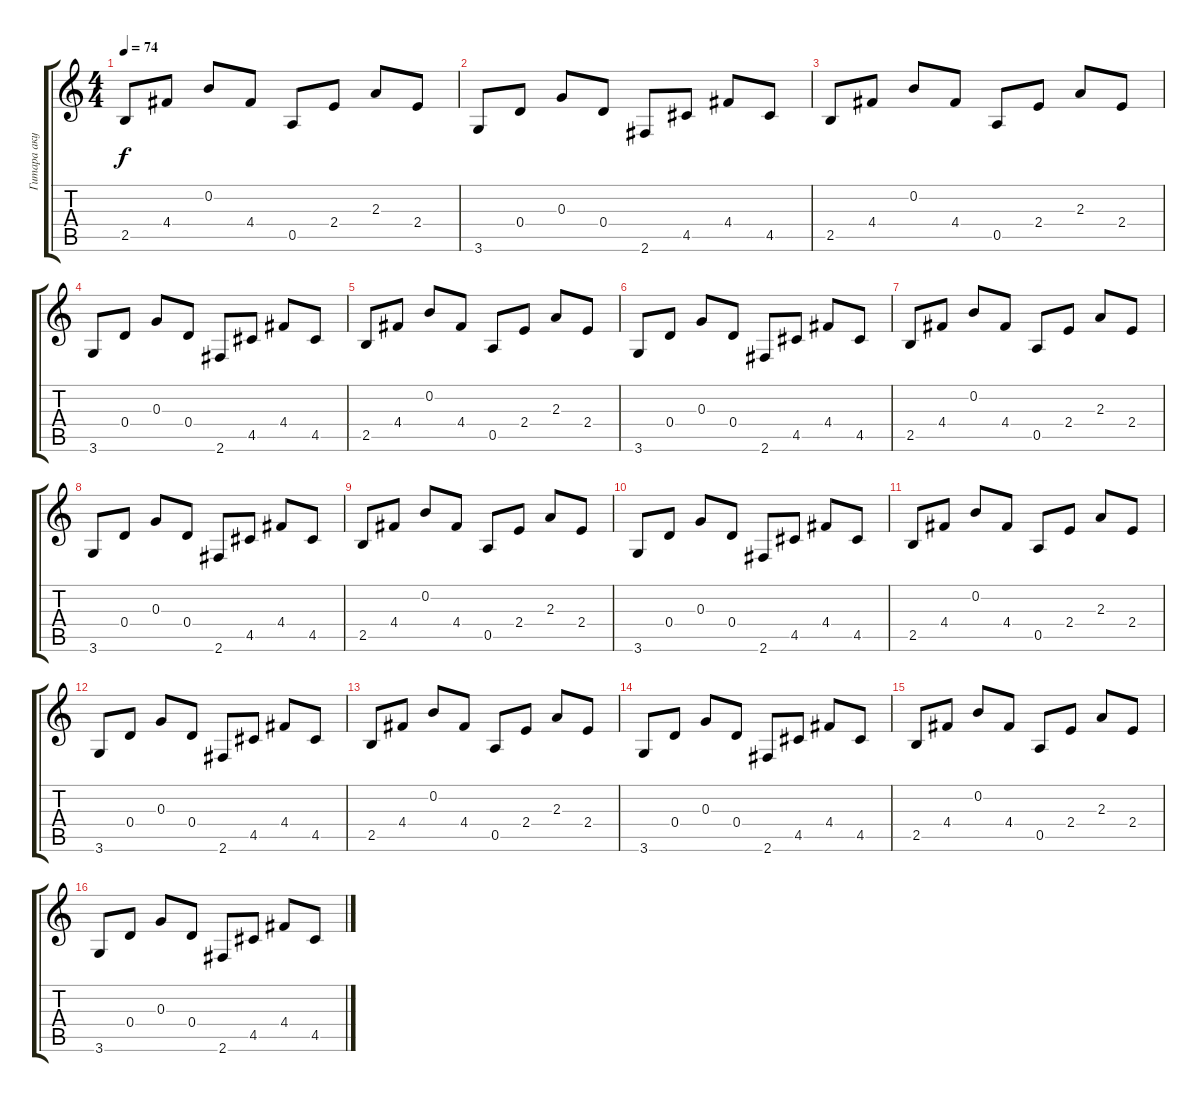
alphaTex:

\track ("Гитара акустическая." "Гитара аку") {instrument acousticguitarsteel}
\staff {score tabs}
\tuning (E4 B3 G3 D3 A2 E2) {hide}
\ts (4 4)
\tempo 74
\clef g2
\ks c
2.5.8{dy f} 4.4.8 0.2.8 4.4.8 0.5.8 2.4.8 2.3.8 2.4.8 |
3.6.8 0.4.8 0.3.8 0.4.8 2.6.8 4.5.8 4.4.8 4.5.8 |
2.5.8 4.4.8 0.2.8 4.4.8 0.5.8 2.4.8 2.3.8 2.4.8 |
3.6.8 0.4.8 0.3.8 0.4.8 2.6.8 4.5.8 4.4.8 4.5.8 |
2.5.8 4.4.8 0.2.8 4.4.8 0.5.8 2.4.8 2.3.8 2.4.8 |
3.6.8 0.4.8 0.3.8 0.4.8 2.6.8 4.5.8 4.4.8 4.5.8 |
2.5.8 4.4.8 0.2.8 4.4.8 0.5.8 2.4.8 2.3.8 2.4.8 |
3.6.8 0.4.8 0.3.8 0.4.8 2.6.8 4.5.8 4.4.8 4.5.8 |
2.5.8 4.4.8 0.2.8 4.4.8 0.5.8 2.4.8 2.3.8 2.4.8 |
3.6.8 0.4.8 0.3.8 0.4.8 2.6.8 4.5.8 4.4.8 4.5.8 |
2.5.8 4.4.8 0.2.8 4.4.8 0.5.8 2.4.8 2.3.8 2.4.8 |
3.6.8 0.4.8 0.3.8 0.4.8 2.6.8 4.5.8 4.4.8 4.5.8 |
2.5.8 4.4.8 0.2.8 4.4.8 0.5.8 2.4.8 2.3.8 2.4.8 |
3.6.8 0.4.8 0.3.8 0.4.8 2.6.8 4.5.8 4.4.8 4.5.8 |
2.5.8 4.4.8 0.2.8 4.4.8 0.5.8 2.4.8 2.3.8 2.4.8 |
3.6.8 0.4.8 0.3.8 0.4.8 2.6.8 4.5.8 4.4.8 4.5.8
